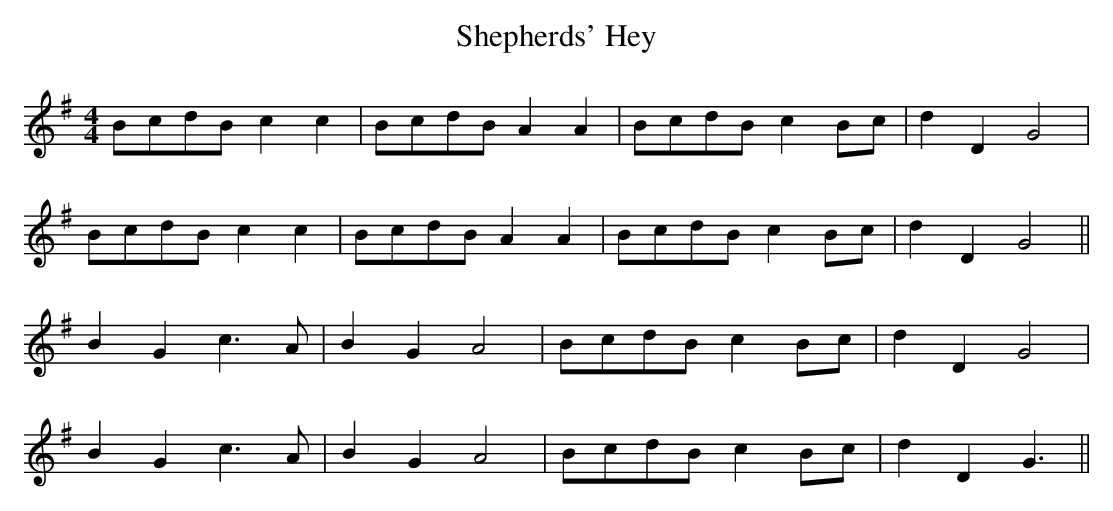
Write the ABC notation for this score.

X:1
T:Shepherds' Hey
M:4/4
L:1/8
K:G
BcdB c2c2|BcdB A2A2|BcdB c2Bc|d2D2 G4|
BcdB c2c2|BcdB A2A2|BcdB c2Bc|d2D2 G4||
B2G2 c3A|B2G2 A4|BcdB c2Bc|d2D2 G4|
B2G2 c3A|B2G2 A4|BcdB c2Bc|d2D2 G3||
